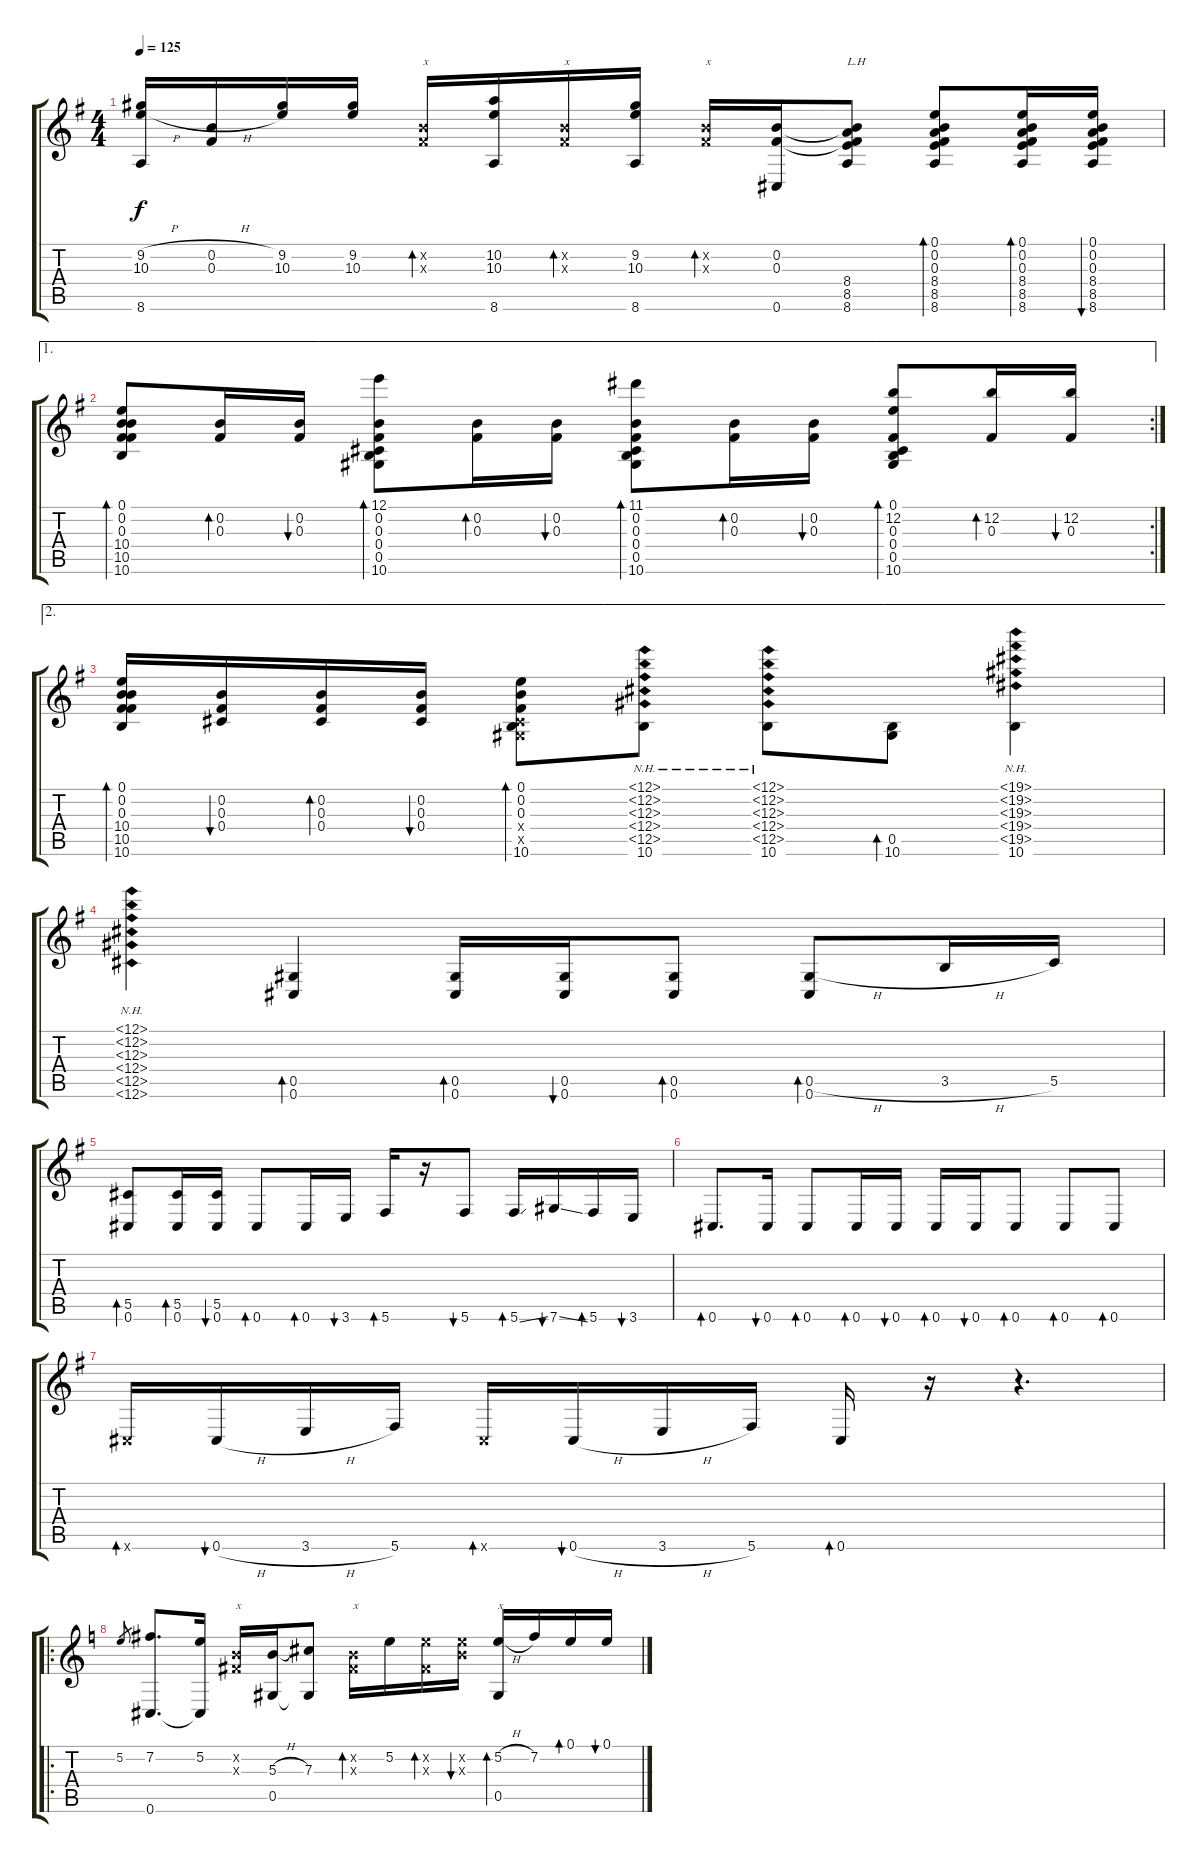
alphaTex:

\track "" {instrument acousticguitarsteel}
\staff {score tabs}
\tuning (E4 B3 Gb3 Db3 Ab2 Db2) {hide}
\ts (4 4)
\tempo 125
\clef g2
\ks g
(9.2{h} 10.3{h} 8.6).16{dy f} (0.2{h} 0.3{h}).16 (9.2 10.3).16 (9.2 10.3).16 (0.2{x} 0.3{x}).16{bd 30 txt "x"} (10.2 10.3 8.6).16 (0.2{x} 0.3{x}).16{bd 30 txt "x"} (9.2 10.3 8.6).16 (0.2{x} 0.3{x}).16{bd 30 txt "x"} (0.2 0.3 0.6).16 (0.2{t} 0.3{t} 8.4 8.5 8.6).8{txt "L.H"} (0.1 0.2 0.3 8.4 8.5 8.6).8{bd 30} (0.1 0.2 0.3 8.4 8.5 8.6).16{bd 30} (0.1 0.2 0.3 8.4 8.5 8.6).16{bu 30} |
\ae 1
\rc 2
(0.1 0.2 0.3 10.4 10.5 10.6).8{bd 30} (0.2 0.3).16{bd 30} (0.2 0.3).16{bu 30} (12.1 0.2 0.3 0.4 0.5 10.6).8{bd 30} (0.2 0.3).16{bd 30} (0.2 0.3).16{bu 30} (11.1 0.2 0.3 0.4 0.5 10.6).8{bd 30} (0.2 0.3).16{bd 30} (0.2 0.3).16{bu 30} (0.1 12.2 0.3 0.4 0.5 10.6).8{bd 30} (12.2 0.3).16{bd 30} (12.2 0.3).16{bu 30} |
\ae 2
(0.1 0.2 0.3 10.4 10.5 10.6).16{bd 30} (0.2 0.3 0.4).16{bu 30} (0.2 0.3 0.4).16{bd 30} (0.2 0.3 0.4).16{bu 30} (0.1 0.2 0.3 0.4{x} 0.5{x} 10.6).8{bd 30} (12.1{nh} 12.2{nh} 12.3{nh} 12.4{nh} 12.5{nh} 10.6).8 (12.1{nh} 12.2{nh} 12.3{nh} 12.4{nh} 12.5{nh} 10.6).8 (0.5 10.6).8{bd 60} (19.1{nh} 19.2{nh} 19.3{nh} 19.4{nh} 19.5{nh} 10.6).4 |
(12.1{nh} 12.2{nh} 12.3{nh} 12.4{nh} 12.5{nh} 12.6{nh}).4 (0.5 0.6).4{bd 30 txt ""} (0.5 0.6).16{bd 30 txt ""} (0.5 0.6).16{bu 30} (0.5 0.6).8{bd 30} (0.5{h} 0.6).8{bd 30 txt ""} 3.5{h}.16 5.5.16 |
(5.5 0.6).8{bd 30 txt ""} (5.5 0.6).16{bd 30} (5.5 0.6).16{bu 30} 0.6.8{bd 30 txt ""} 0.6.16{bd 30} 3.6.16{bu 30} 5.6.16{bd 30 txt ""} r.16 5.6.8{bu 30} 5.6{ss}.16{bd 30 txt ""} 7.6{ss}.16{bu 30} 5.6.16{bd 30} 3.6.16{bu 30} |
0.6.8{d bd 30 txt ""} 0.6.16{bu 30} 0.6.8{bd 30 txt ""} 0.6.16{bd 30} 0.6.16{bu 30} 0.6.16{bd 30 txt ""} 0.6.16{bu 30} 0.6.8{bd 30} 0.6.8{bd 30 txt ""} 0.6.8{bd 30} |
0.6{x}.16{bd 30 txt ""} 0.6{h}.16{bu 30} 3.6{h}.16 5.6.16 0.6{x}.16{bd 30 txt ""} 0.6{h}.16{bu 30} 3.6{h}.16 5.6.16 0.6.16{bd 30 txt ""} r.16 r.4{d} |
\ro
\ks c
5.2.8{gr} (7.2 0.6).8{d} (5.2 0.6{t}).16 (0.2{x} 0.3{x}).16{txt "x"} (5.3{h} 0.5).16 (7.3 0.5{t}).8 (0.2{x} 0.3{x}).16{bd 60 txt "x"} 5.2.16 (5.2{x} 0.3{x}).16{bd 30} (5.2{x} 5.3{x}).16{bu 30} (5.2{h} 0.5).16{bd 60 txt "x"} 7.2.16 0.1.16{bd 30} 0.1.16{bu 30}
